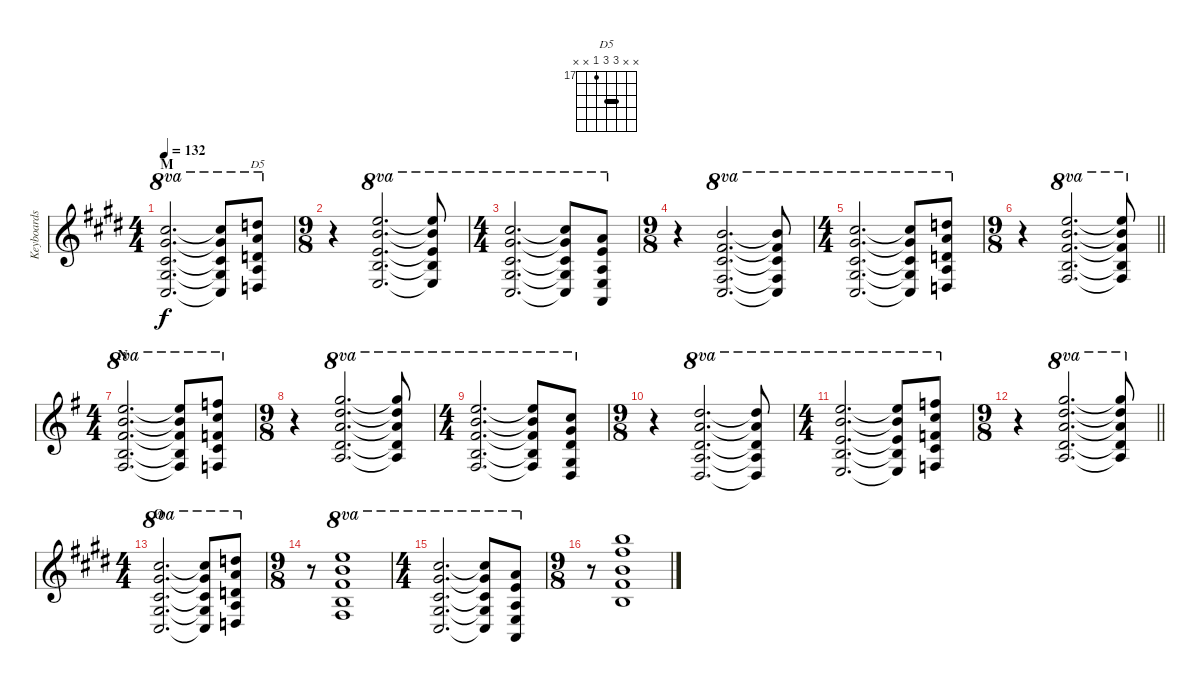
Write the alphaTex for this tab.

\track ("Keyboards (high register)" "Keyboards ") {instrument acousticgrandpiano}
\staff {score}
\tuning (E4 B3 G3 D3 A2 E2 B1) {hide}
\chord ("D5" x x 19 19 17 x x) {firstfret 17 barre 19}
\ts (4 4)
\section ("" "M")
\tempo 132
\clef g2
\ks c#minor
(21.1 21.2 18.3 18.4 16.5).2{d ot 8va dy f} (21.1{t} 21.2{t} 18.3{t} 18.4{t} 16.5{t}).8{ot 8va} (22.1 22.2 19.3 19.4 17.5).8{ch "D5" ot 8va} |
\ts (9 8)
r.4 (24.1 24.2 21.3 21.4 19.5).2{d ot 8va} (24.1{t} 24.2{t} 21.3{t} 21.4{t} 19.5{t}).8{ot 8va} |
\ts (4 4)
(21.1 21.2 18.3 18.4 16.5).2{d ot 8va} (21.1{t} 21.2{t} 18.3{t} 18.4{t} 16.5{t}).8{ot 8va} (17.1 17.2 14.3 14.4 12.5).8{ot 8va} |
\ts (9 8)
r.4 (19.1 19.2 18.3 16.4 16.5).2{d ot 8va} (19.1{t} 19.2{t} 18.3{t} 16.4{t} 16.5{t}).8{ot 8va} |
\ts (4 4)
(21.1 21.2 18.3 18.4 16.5).2{d ot 8va} (21.1{t} 21.2{t} 18.3{t} 18.4{t} 16.5{t}).8{ot 8va} (22.1 22.2 19.3 19.4 17.5).8{ot 8va} |
\ts (9 8)
\barLineRight lightlight
r.4 (24.1 24.2 23.3 21.4 21.5).2{d ot 8va} (24.1{t} 24.2{t} 23.3{t} 21.4{t} 21.5{t}).8{ot 8va} |
\ts (4 4)
\section ("" "N")
\ks eminor
(24.1 24.2 23.3 21.4 21.5).2{d ot 8va} (24.1{t} 24.2{t} 23.3{t} 21.4{t} 21.5{t}).8{ot 8va} (25.1 25.2 22.3 22.4 20.5).8{ot 8va} |
\ts (9 8)
r.4 (27.1 27.2 26.3 24.4 24.5).2{d ot 8va} (27.1{t} 27.2{t} 26.3{t} 24.4{t} 24.5{t}).8{ot 8va} |
\ts (4 4)
(24.1 24.2 23.3 21.4 21.5).2{d ot 8va} (24.1{t} 24.2{t} 23.3{t} 21.4{t} 21.5{t}).8{ot 8va} (20.1 20.2 19.3 17.4 17.5).8{ot 8va} |
\ts (9 8)
r.4 (22.1 22.2 19.3 19.4 17.5).2{d ot 8va} (22.1{t} 22.2{t} 19.3{t} 19.4{t} 17.5{t}).8{ot 8va} |
\ts (4 4)
(24.1 24.2 21.3 21.4 19.5).2{d ot 8va} (24.1{t} 24.2{t} 21.3{t} 21.4{t} 19.5{t}).8{ot 8va} (25.1 25.2 22.3 22.4 20.5).8{ot 8va} |
\ts (9 8)
\barLineRight lightlight
r.4 (27.1 27.2 26.3 24.4 24.5).2{d ot 8va} (27.1{t} 27.2{t} 26.3{t} 24.4{t} 24.5{t}).8{ot 8va} |
\ts (4 4)
\section ("" "O")
\ks e
(21.1 21.2 18.3 18.4 16.5).2{d ot 8va volume 10 instrument rockorgan} (21.1{t} 21.2{t} 18.3{t} 18.4{t} 16.5{t}).8{ot 8va} (22.1 22.2 19.3 19.4 17.5).8{ot 8va} |
\ts (9 8)
r.8 (24.1 24.2 23.3 21.4 21.5).1{ot 8va} |
\ts (4 4)
(21.1 21.2 18.3 18.4 16.5).2{d ot 8va volume 10 instrument rockorgan} (21.1{t} 21.2{t} 18.3{t} 18.4{t} 16.5{t}).8{ot 8va} (17.1 17.2 14.3 14.4 12.5).8{ot 8va} |
\ts (9 8)
r.8 (19.1 19.2 16.3 16.4 14.5).1
